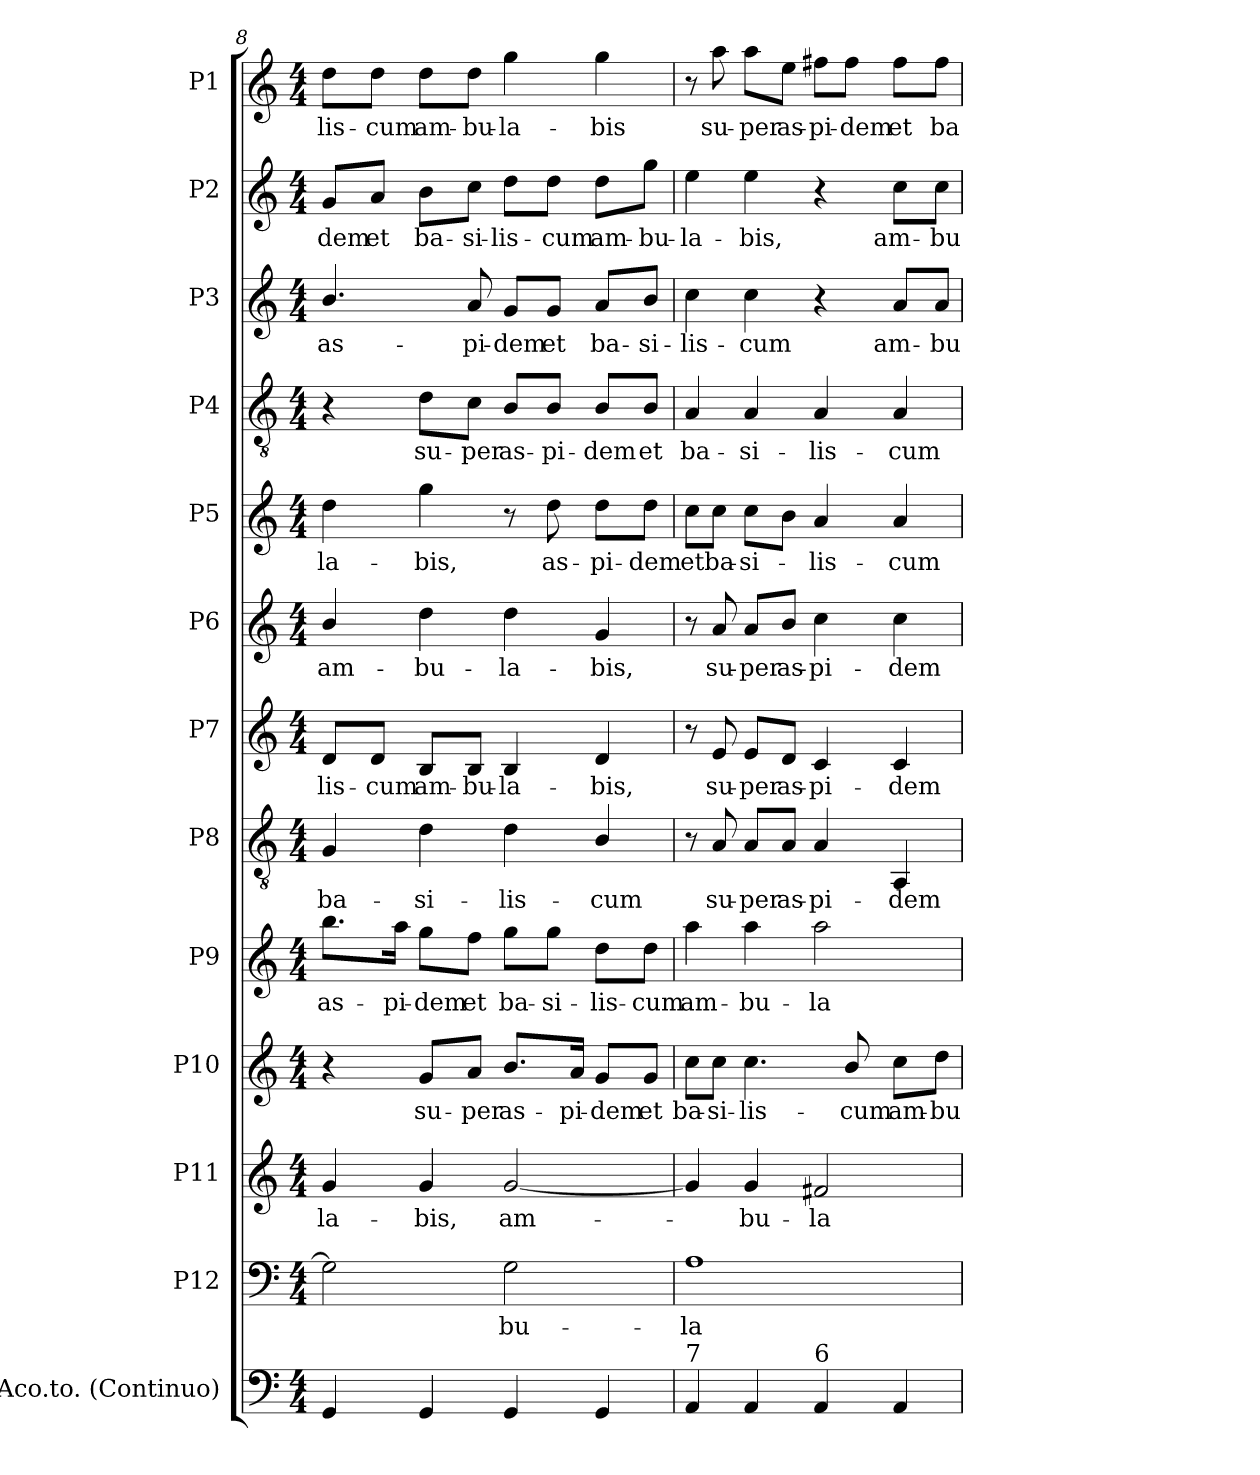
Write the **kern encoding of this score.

**kern	**kern	**text	**kern	**text	**kern	**text	**kern	**text	**kern	**text	**kern	**text	**kern	**text	**kern	**text	**kern	**text	**kern	**text	**kern	**text	**kern	**text
*part13	*part12	*part12	*part11	*part11	*part10	*part10	*part9	*part9	*part8	*part8	*part7	*part7	*part6	*part6	*part5	*part5	*part4	*part4	*part3	*part3	*part2	*part2	*part1	*part1
*staff13	*staff12	*staff12	*staff11	*staff11	*staff10	*staff10	*staff9	*staff9	*staff8	*staff8	*staff7	*staff7	*staff6	*staff6	*staff5	*staff5	*staff4	*staff4	*staff3	*staff3	*staff2	*staff2	*staff1	*staff1
*I"Aco.to.  (Continuo)	*I"P12	*	*I"P11	*	*I"P10	*	*I"P9	*	*I"P8	*	*I"P7	*	*I"P6	*	*I"P5	*	*I"P4	*	*I"P3	*	*I"P2	*	*I"P1	*
*clefF4	*clefF4	*	*clefG2	*	*clefG2	*	*clefG2	*	*clefGv2	*	*clefG2	*	*clefG2	*	*clefG2	*	*clefGv2	*	*clefG2	*	*clefG2	*	*clefG2	*
*	*	*	*	*	*	*	*	*	*ITrd7c12	*	*	*	*	*	*	*	*ITrd7c12	*	*	*	*	*	*	*
*k[]	*k[]	*	*k[]	*	*k[]	*	*k[]	*	*k[]	*	*k[]	*	*k[]	*	*k[]	*	*k[]	*	*k[]	*	*k[]	*	*k[]	*
*C:	*C:	*	*C:	*	*C:	*	*C:	*	*C:	*	*C:	*	*C:	*	*C:	*	*C:	*	*C:	*	*C:	*	*C:	*
*M4/4	*M4/4	*	*M4/4	*	*M4/4	*	*M4/4	*	*M4/4	*	*M4/4	*	*M4/4	*	*M4/4	*	*M4/4	*	*M4/4	*	*M4/4	*	*M4/4	*
=8	=8	=8	=8	=8	=8	=8	=8	=8	=8	=8	=8	=8	=8	=8	=8	=8	=8	=8	=8	=8	=8	=8	=8	=8
!	!	!	!	!LO:LY:b:color=#000000	!	!	!	!	!	!	!	!	!	!	!	!	!	!	!	!	!	!	!	!
!	!	!	!	!	!	!	!	!LO:LY:b:color=#000000	!	!	!	!	!	!	!	!	!	!	!	!	!	!	!	!
!	!	!	!	!	!	!	!	!	!	!LO:LY:b:color=#000000	!	!	!	!	!	!	!	!	!	!	!	!	!	!
!	!	!	!	!	!	!	!	!	!	!	!	!LO:LY:b:color=#000000	!	!	!	!	!	!	!	!	!	!	!	!
!	!	!	!	!	!	!	!	!	!	!	!	!	!	!LO:LY:b:color=#000000	!	!	!	!	!	!	!	!	!	!
!	!	!	!	!	!	!	!	!	!	!	!	!	!	!	!	!LO:LY:b:color=#000000	!	!	!	!	!	!	!	!
!	!	!	!	!	!	!	!	!	!	!	!	!	!	!	!	!	!	!	!	!LO:LY:b:color=#000000	!	!	!	!
!	!	!	!	!	!	!	!	!	!	!	!	!	!	!	!	!	!	!	!	!	!	!LO:LY:b:color=#000000	!	!
!	!	!	!	!	!	!	!	!	!	!	!	!	!	!	!	!	!	!	!	!	!	!	!	!LO:LY:b:color=#000000
4GGi/	2Gi\]	.	4gi/	-la-	4r	.	8.bbi\L	as-	4GGi/	ba-	8di/L	-lis-	4bi/	am-	4ddi\	-la-	4r	.	4.bi/	as-	8gi/L	-dem	8ddi\L	-lis-
!	!	!	!	!	!	!	!	!	!	!	!	!LO:LY:b:color=#000000	!	!	!	!	!	!	!	!	!	!	!	!
!	!	!	!	!	!	!	!	!	!	!	!	!	!	!	!	!	!	!	!	!	!	!LO:LY:b:color=#000000	!	!
!	!	!	!	!	!	!	!	!	!	!	!	!	!	!	!	!	!	!	!	!	!	!	!	!LO:LY:b:color=#000000
.	.	.	.	.	.	.	.	.	.	.	8di/J	-cum	.	.	.	.	.	.	.	.	8ai/J	et	8ddi\J	-cum
!	!	!	!	!	!	!	!	!LO:LY:b:color=#000000	!	!	!	!	!	!	!	!	!	!	!	!	!	!	!	!
.	.	.	.	.	.	.	16aai\Jk	-pi-	.	.	.	.	.	.	.	.	.	.	.	.	.	.	.	.
!	!	!	!	!LO:LY:b:color=#000000	!	!	!	!	!	!	!	!	!	!	!	!	!	!	!	!	!	!	!	!
!	!	!	!	!	!	!LO:LY:b:color=#000000	!	!	!	!	!	!	!	!	!	!	!	!	!	!	!	!	!	!
!	!	!	!	!	!	!	!	!LO:LY:b:color=#000000	!	!	!	!	!	!	!	!	!	!	!	!	!	!	!	!
!	!	!	!	!	!	!	!	!	!	!LO:LY:b:color=#000000	!	!	!	!	!	!	!	!	!	!	!	!	!	!
!	!	!	!	!	!	!	!	!	!	!	!	!LO:LY:b:color=#000000	!	!	!	!	!	!	!	!	!	!	!	!
!	!	!	!	!	!	!	!	!	!	!	!	!	!	!LO:LY:b:color=#000000	!	!	!	!	!	!	!	!	!	!
!	!	!	!	!	!	!	!	!	!	!	!	!	!	!	!	!LO:LY:b:color=#000000	!	!	!	!	!	!	!	!
!	!	!	!	!	!	!	!	!	!	!	!	!	!	!	!	!	!	!LO:LY:b:color=#000000	!	!	!	!	!	!
!	!	!	!	!	!	!	!	!	!	!	!	!	!	!	!	!	!	!	!	!	!	!LO:LY:b:color=#000000	!	!
!	!	!	!	!	!	!	!	!	!	!	!	!	!	!	!	!	!	!	!	!	!	!	!	!LO:LY:b:color=#000000
4GGi/	.	.	4gi/	-bis,	8gi/L	su-	8ggi\L	-dem	4Di\	-si-	8Bi/L	am-	4ddi\	-bu-	4ggi\	-bis,	8Di\L	su-	.	.	8bi\L	ba-	8ddi\L	am-
!	!	!	!	!	!	!LO:LY:b:color=#000000	!	!	!	!	!	!	!	!	!	!	!	!	!	!	!	!	!	!
!	!	!	!	!	!	!	!	!LO:LY:b:color=#000000	!	!	!	!	!	!	!	!	!	!	!	!	!	!	!	!
!	!	!	!	!	!	!	!	!	!	!	!	!LO:LY:b:color=#000000	!	!	!	!	!	!	!	!	!	!	!	!
!	!	!	!	!	!	!	!	!	!	!	!	!	!	!	!	!	!	!LO:LY:b:color=#000000	!	!	!	!	!	!
!	!	!	!	!	!	!	!	!	!	!	!	!	!	!	!	!	!	!	!	!LO:LY:b:color=#000000	!	!	!	!
!	!	!	!	!	!	!	!	!	!	!	!	!	!	!	!	!	!	!	!	!	!	!LO:LY:b:color=#000000	!	!
!	!	!	!	!	!	!	!	!	!	!	!	!	!	!	!	!	!	!	!	!	!	!	!	!LO:LY:b:color=#000000
.	.	.	.	.	8ai/J	-per	8ffi\J	et	.	.	8Bi/J	-bu-	.	.	.	.	8Ci\J	-per	8ai/	-pi-	8cci\J	-si-	8ddi\J	-bu-
!	!	!LO:LY:b:color=#000000	!	!	!	!	!	!	!	!	!	!	!	!	!	!	!	!	!	!	!	!	!	!
!	!	!	!	!LO:LY:b:color=#000000	!	!	!	!	!	!	!	!	!	!	!	!	!	!	!	!	!	!	!	!
!	!	!	!	!	!	!LO:LY:b:color=#000000	!	!	!	!	!	!	!	!	!	!	!	!	!	!	!	!	!	!
!	!	!	!	!	!	!	!	!LO:LY:b:color=#000000	!	!	!	!	!	!	!	!	!	!	!	!	!	!	!	!
!	!	!	!	!	!	!	!	!	!	!LO:LY:b:color=#000000	!	!	!	!	!	!	!	!	!	!	!	!	!	!
!	!	!	!	!	!	!	!	!	!	!	!	!LO:LY:b:color=#000000	!	!	!	!	!	!	!	!	!	!	!	!
!	!	!	!	!	!	!	!	!	!	!	!	!	!	!LO:LY:b:color=#000000	!	!	!	!	!	!	!	!	!	!
!	!	!	!	!	!	!	!	!	!	!	!	!	!	!	!	!	!	!LO:LY:b:color=#000000	!	!	!	!	!	!
!	!	!	!	!	!	!	!	!	!	!	!	!	!	!	!	!	!	!	!	!LO:LY:b:color=#000000	!	!	!	!
!	!	!	!	!	!	!	!	!	!	!	!	!	!	!	!	!	!	!	!	!	!	!LO:LY:b:color=#000000	!	!
!	!	!	!	!	!	!	!	!	!	!	!	!	!	!	!	!	!	!	!	!	!	!	!	!LO:LY:b:color=#000000
4GGi/	2Gi\	-bu-	[2gi/	am-	8.bi/L	as-	8ggi\L	ba-	4Di\	-lis-	4Bi/	-la-	4ddi\	-la-	8r	.	8BBi/L	as-	8gi/L	-dem	8ddi\L	-lis-	4ggi\	-la-
!	!	!	!	!	!	!	!	!LO:LY:b:color=#000000	!	!	!	!	!	!	!	!	!	!	!	!	!	!	!	!
!	!	!	!	!	!	!	!	!	!	!	!	!	!	!	!	!LO:LY:b:color=#000000	!	!	!	!	!	!	!	!
!	!	!	!	!	!	!	!	!	!	!	!	!	!	!	!	!	!	!LO:LY:b:color=#000000	!	!	!	!	!	!
!	!	!	!	!	!	!	!	!	!	!	!	!	!	!	!	!	!	!	!	!LO:LY:b:color=#000000	!	!	!	!
!	!	!	!	!	!	!	!	!	!	!	!	!	!	!	!	!	!	!	!	!	!	!LO:LY:b:color=#000000	!	!
.	.	.	.	.	.	.	8ggi\J	-si-	.	.	.	.	.	.	8ddi\	as-	8BBi/J	-pi-	8gi/J	et	8ddi\J	-cum	.	.
!	!	!	!	!	!	!LO:LY:b:color=#000000	!	!	!	!	!	!	!	!	!	!	!	!	!	!	!	!	!	!
.	.	.	.	.	16ai/Jk	-pi-	.	.	.	.	.	.	.	.	.	.	.	.	.	.	.	.	.	.
!	!	!	!	!	!	!LO:LY:b:color=#000000	!	!	!	!	!	!	!	!	!	!	!	!	!	!	!	!	!	!
!	!	!	!	!	!	!	!	!LO:LY:b:color=#000000	!	!	!	!	!	!	!	!	!	!	!	!	!	!	!	!
!	!	!	!	!	!	!	!	!	!	!LO:LY:b:color=#000000	!	!	!	!	!	!	!	!	!	!	!	!	!	!
!	!	!	!	!	!	!	!	!	!	!	!	!LO:LY:b:color=#000000	!	!	!	!	!	!	!	!	!	!	!	!
!	!	!	!	!	!	!	!	!	!	!	!	!	!	!LO:LY:b:color=#000000	!	!	!	!	!	!	!	!	!	!
!	!	!	!	!	!	!	!	!	!	!	!	!	!	!	!	!LO:LY:b:color=#000000	!	!	!	!	!	!	!	!
!	!	!	!	!	!	!	!	!	!	!	!	!	!	!	!	!	!	!LO:LY:b:color=#000000	!	!	!	!	!	!
!	!	!	!	!	!	!	!	!	!	!	!	!	!	!	!	!	!	!	!	!LO:LY:b:color=#000000	!	!	!	!
!	!	!	!	!	!	!	!	!	!	!	!	!	!	!	!	!	!	!	!	!	!	!LO:LY:b:color=#000000	!	!
!	!	!	!	!	!	!	!	!	!	!	!	!	!	!	!	!	!	!	!	!	!	!	!	!LO:LY:b:color=#000000
4GGi/	.	.	.	.	8gi/L	-dem	8ddi\L	-lis-	4BBi/	-cum	4di/	-bis,	4gi/	-bis,	8ddi\L	-pi-	8BBi/L	-dem	8ai/L	ba-	8ddi\L	am-	4ggi\	-bis
!	!	!	!	!	!	!LO:LY:b:color=#000000	!	!	!	!	!	!	!	!	!	!	!	!	!	!	!	!	!	!
!	!	!	!	!	!	!	!	!LO:LY:b:color=#000000	!	!	!	!	!	!	!	!	!	!	!	!	!	!	!	!
!	!	!	!	!	!	!	!	!	!	!	!	!	!	!	!	!LO:LY:b:color=#000000	!	!	!	!	!	!	!	!
!	!	!	!	!	!	!	!	!	!	!	!	!	!	!	!	!	!	!LO:LY:b:color=#000000	!	!	!	!	!	!
!	!	!	!	!	!	!	!	!	!	!	!	!	!	!	!	!	!	!	!	!LO:LY:b:color=#000000	!	!	!	!
!	!	!	!	!	!	!	!	!	!	!	!	!	!	!	!	!	!	!	!	!	!	!LO:LY:b:color=#000000	!	!
.	.	.	.	.	8gi/J	et	8ddi\J	-cum	.	.	.	.	.	.	8ddi\J	-dem	8BBi/J	et	8bi/J	-si-	8ggi\J	-bu-	.	.
!!LO:PB:g=z
=9	=9	=9	=9	=9	=9	=9	=9	=9	=9	=9	=9	=9	=9	=9	=9	=9	=9	=9	=9	=9	=9	=9	=9	=9
!	!	!LO:LY:b:color=#000000	!	!	!	!	!	!	!	!	!	!	!	!	!	!	!	!	!	!	!	!	!	!
!	!	!	!	!	!	!LO:LY:b:color=#000000	!	!	!	!	!	!	!	!	!	!	!	!	!	!	!	!	!	!
!	!	!	!	!	!	!	!	!LO:LY:b:color=#000000	!	!	!	!	!	!	!	!	!	!	!	!	!	!	!	!
!	!	!	!	!	!	!	!	!	!	!	!	!	!	!	!	!LO:LY:b:color=#000000	!	!	!	!	!	!	!	!
!	!	!	!	!	!	!	!	!	!	!	!	!	!	!	!	!	!	!LO:LY:b:color=#000000	!	!	!	!	!	!
!	!	!	!	!	!	!	!	!	!	!	!	!	!	!	!	!	!	!	!	!LO:LY:b:color=#000000	!	!	!	!
!LO:TX:a:t=7	!	!	!	!	!	!	!	!	!	!	!	!	!	!	!	!	!	!	!	!	!	!	!	!
!	!	!	!	!	!	!	!	!	!	!	!	!	!	!	!	!	!	!	!	!	!	!LO:LY:b:color=#000000	!	!
4AAi/	1Ai	-la-	4gi/]	.	8cci\L	ba-	4aai\	am-	8r	.	8r	.	8r	.	8cci\L	et	4AAi/	ba-	4cci\	-lis-	4eei\	-la-	8r	.
!	!	!	!	!	!	!LO:LY:b:color=#000000	!	!	!	!	!	!	!	!	!	!	!	!	!	!	!	!	!	!
!	!	!	!	!	!	!	!	!	!	!LO:LY:b:color=#000000	!	!	!	!	!	!	!	!	!	!	!	!	!	!
!	!	!	!	!	!	!	!	!	!	!	!	!LO:LY:b:color=#000000	!	!	!	!	!	!	!	!	!	!	!	!
!	!	!	!	!	!	!	!	!	!	!	!	!	!	!LO:LY:b:color=#000000	!	!	!	!	!	!	!	!	!	!
!	!	!	!	!	!	!	!	!	!	!	!	!	!	!	!	!LO:LY:b:color=#000000	!	!	!	!	!	!	!	!
!	!	!	!	!	!	!	!	!	!	!	!	!	!	!	!	!	!	!	!	!	!	!	!	!LO:LY:b:color=#000000
.	.	.	.	.	8cci\J	-si-	.	.	8AAi/	su-	8ei/	su-	8ai/	su-	8cci\J	ba-	.	.	.	.	.	.	8aai\	su-
!	!	!	!	!LO:LY:b:color=#000000	!	!	!	!	!	!	!	!	!	!	!	!	!	!	!	!	!	!	!	!
!	!	!	!	!	!	!LO:LY:b:color=#000000	!	!	!	!	!	!	!	!	!	!	!	!	!	!	!	!	!	!
!	!	!	!	!	!	!	!	!LO:LY:b:color=#000000	!	!	!	!	!	!	!	!	!	!	!	!	!	!	!	!
!	!	!	!	!	!	!	!	!	!	!LO:LY:b:color=#000000	!	!	!	!	!	!	!	!	!	!	!	!	!	!
!	!	!	!	!	!	!	!	!	!	!	!	!LO:LY:b:color=#000000	!	!	!	!	!	!	!	!	!	!	!	!
!	!	!	!	!	!	!	!	!	!	!	!	!	!	!LO:LY:b:color=#000000	!	!	!	!	!	!	!	!	!	!
!	!	!	!	!	!	!	!	!	!	!	!	!	!	!	!	!LO:LY:b:color=#000000	!	!	!	!	!	!	!	!
!	!	!	!	!	!	!	!	!	!	!	!	!	!	!	!	!	!	!LO:LY:b:color=#000000	!	!	!	!	!	!
!	!	!	!	!	!	!	!	!	!	!	!	!	!	!	!	!	!	!	!	!LO:LY:b:color=#000000	!	!	!	!
!	!	!	!	!	!	!	!	!	!	!	!	!	!	!	!	!	!	!	!	!	!	!LO:LY:b:color=#000000	!	!
!	!	!	!	!	!	!	!	!	!	!	!	!	!	!	!	!	!	!	!	!	!	!	!	!LO:LY:b:color=#000000
4AAi/	.	.	4gi/	-bu-	4.cci\	-lis-	4aai\	-bu-	8AAi/L	-per	8ei/L	-per	8ai/L	-per	8cci\L	-si-	4AAi/	-si-	4cci\	-cum	4eei\	-bis,	8aai\L	-per
!	!	!	!	!	!	!	!	!	!	!LO:LY:b:color=#000000	!	!	!	!	!	!	!	!	!	!	!	!	!	!
!	!	!	!	!	!	!	!	!	!	!	!	!LO:LY:b:color=#000000	!	!	!	!	!	!	!	!	!	!	!	!
!	!	!	!	!	!	!	!	!	!	!	!	!	!	!LO:LY:b:color=#000000	!	!	!	!	!	!	!	!	!	!
!	!	!	!	!	!	!	!	!	!	!	!	!	!	!	!	!	!	!	!	!	!	!	!	!LO:LY:b:color=#000000
.	.	.	.	.	.	.	.	.	8AAi/J	as-	8di/J	as-	8bi/J	as-	8bi\J	.	.	.	.	.	.	.	8eei\J	as-
!	!	!	!	!LO:LY:b:color=#000000	!	!	!	!	!	!	!	!	!	!	!	!	!	!	!	!	!	!	!	!
!	!	!	!	!	!	!	!	!LO:LY:b:color=#000000	!	!	!	!	!	!	!	!	!	!	!	!	!	!	!	!
!	!	!	!	!	!	!	!	!	!	!LO:LY:b:color=#000000	!	!	!	!	!	!	!	!	!	!	!	!	!	!
!	!	!	!	!	!	!	!	!	!	!	!	!LO:LY:b:color=#000000	!	!	!	!	!	!	!	!	!	!	!	!
!	!	!	!	!	!	!	!	!	!	!	!	!	!	!LO:LY:b:color=#000000	!	!	!	!	!	!	!	!	!	!
!	!	!	!	!	!	!	!	!	!	!	!	!	!	!	!	!LO:LY:b:color=#000000	!	!	!	!	!	!	!	!
!	!	!	!	!	!	!	!	!	!	!	!	!	!	!	!	!	!	!LO:LY:b:color=#000000	!	!	!	!	!	!
!LO:TX:a:t=6	!	!	!	!	!	!	!	!	!	!	!	!	!	!	!	!	!	!	!	!	!	!	!	!
!	!	!	!	!	!	!	!	!	!	!	!	!	!	!	!	!	!	!	!	!	!	!	!	!LO:LY:b:color=#000000
4AAi/	.	.	2f#Xi/	-la-	.	.	2aai\	-la-	4AAi/	-pi-	4ci/	-pi-	4cci\	-pi-	4ai/	-lis-	4AAi/	-lis-	4r	.	4r	.	8ff#Xi\L	-pi-
!	!	!	!	!	!	!LO:LY:b:color=#000000	!	!	!	!	!	!	!	!	!	!	!	!	!	!	!	!	!	!
!	!	!	!	!	!	!	!	!	!	!	!	!	!	!	!	!	!	!	!	!	!	!	!	!LO:LY:b:color=#000000
.	.	.	.	.	8bi/	-cum	.	.	.	.	.	.	.	.	.	.	.	.	.	.	.	.	8ff#i\J	-dem
!	!	!	!	!	!	!LO:LY:b:color=#000000	!	!	!	!	!	!	!	!	!	!	!	!	!	!	!	!	!	!
!	!	!	!	!	!	!	!	!	!	!LO:LY:b:color=#000000	!	!	!	!	!	!	!	!	!	!	!	!	!	!
!	!	!	!	!	!	!	!	!	!	!	!	!LO:LY:b:color=#000000	!	!	!	!	!	!	!	!	!	!	!	!
!	!	!	!	!	!	!	!	!	!	!	!	!	!	!LO:LY:b:color=#000000	!	!	!	!	!	!	!	!	!	!
!	!	!	!	!	!	!	!	!	!	!	!	!	!	!	!	!LO:LY:b:color=#000000	!	!	!	!	!	!	!	!
!	!	!	!	!	!	!	!	!	!	!	!	!	!	!	!	!	!	!LO:LY:b:color=#000000	!	!	!	!	!	!
!	!	!	!	!	!	!	!	!	!	!	!	!	!	!	!	!	!	!	!	!LO:LY:b:color=#000000	!	!	!	!
!	!	!	!	!	!	!	!	!	!	!	!	!	!	!	!	!	!	!	!	!	!	!LO:LY:b:color=#000000	!	!
!	!	!	!	!	!	!	!	!	!	!	!	!	!	!	!	!	!	!	!	!	!	!	!	!LO:LY:b:color=#000000
4AAi/	.	.	.	.	8cci\L	am-	.	.	4AAAi/	-dem	4ci/	-dem	4cci\	-dem	4ai/	-cum	4AAi/	-cum	8ai/L	am-	8cci\L	am-	8ff#i\L	et
!	!	!	!	!	!	!LO:LY:b:color=#000000	!	!	!	!	!	!	!	!	!	!	!	!	!	!	!	!	!	!
!	!	!	!	!	!	!	!	!	!	!	!	!	!	!	!	!	!	!	!	!LO:LY:b:color=#000000	!	!	!	!
!	!	!	!	!	!	!	!	!	!	!	!	!	!	!	!	!	!	!	!	!	!	!LO:LY:b:color=#000000	!	!
!	!	!	!	!	!	!	!	!	!	!	!	!	!	!	!	!	!	!	!	!	!	!	!	!LO:LY:b:color=#000000
.	.	.	.	.	8ddi\J	-bu-	.	.	.	.	.	.	.	.	.	.	.	.	8ai/J	-bu-	8cci\J	-bu-	8ff#i\J	ba-
=	=	=	=	=	=	=	=	=	=	=	=	=	=	=	=	=	=	=	=	=	=	=	=	=
*-	*-	*-	*-	*-	*-	*-	*-	*-	*-	*-	*-	*-	*-	*-	*-	*-	*-	*-	*-	*-	*-	*-	*-	*-
